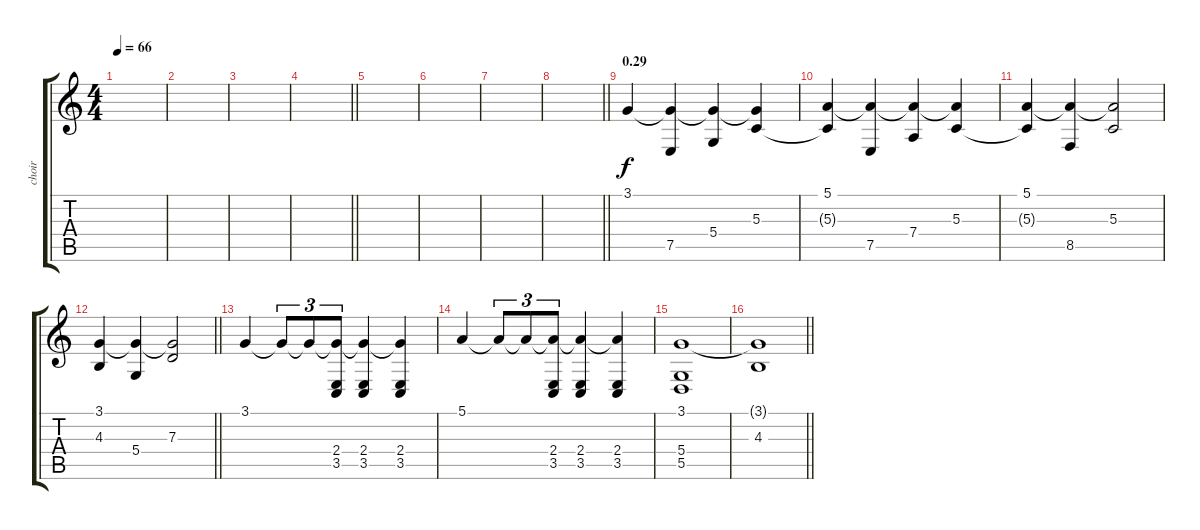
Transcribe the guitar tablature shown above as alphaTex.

\track ("choir" "choir") {instrument choiraahs}
\staff {score tabs}
\tuning (E4 B3 G3 D3 A2 E2) {hide}
\ts (4 4)
\tempo 66
\clef g2
\ks c
|
|
|
\barLineRight lightlight
|
|
|
|
\barLineRight lightlight
|
\section ("" "0.29")
3.1.4 (3.1{t} 7.5).4 (3.1{t} 5.4).4 (3.1{t} 5.3).4 |
(5.1 5.3{t}).4 (5.1{t} 7.5).4 (5.1{t} 7.4).4 (5.1{t} 5.3).4 |
(5.1 5.3{t}).4 (5.1{t} 8.5).4 (5.1{t} 5.3).2 |
\barLineRight lightlight
(3.1 4.3).4 (3.1{t} 5.4).4 (3.1{t} 7.3).2 |
3.1.4 3.1{t}.8{tu (3 2)} 3.1{t}.8{tu (3 2)} (3.1{t} 2.4 3.5).8{tu (3 2)} (3.1{t} 2.4 3.5).4 (3.1{t} 2.4 3.5).4 |
5.1.4 5.1{t}.8{tu (3 2)} 5.1{t}.8{tu (3 2)} (5.1{t} 2.4 3.5).8{tu (3 2)} (5.1{t} 2.4 3.5).4 (5.1{t} 2.4 3.5).4 |
(3.1 5.4 5.5).1 |
\barLineRight lightlight
(3.1{t} 4.3).1
